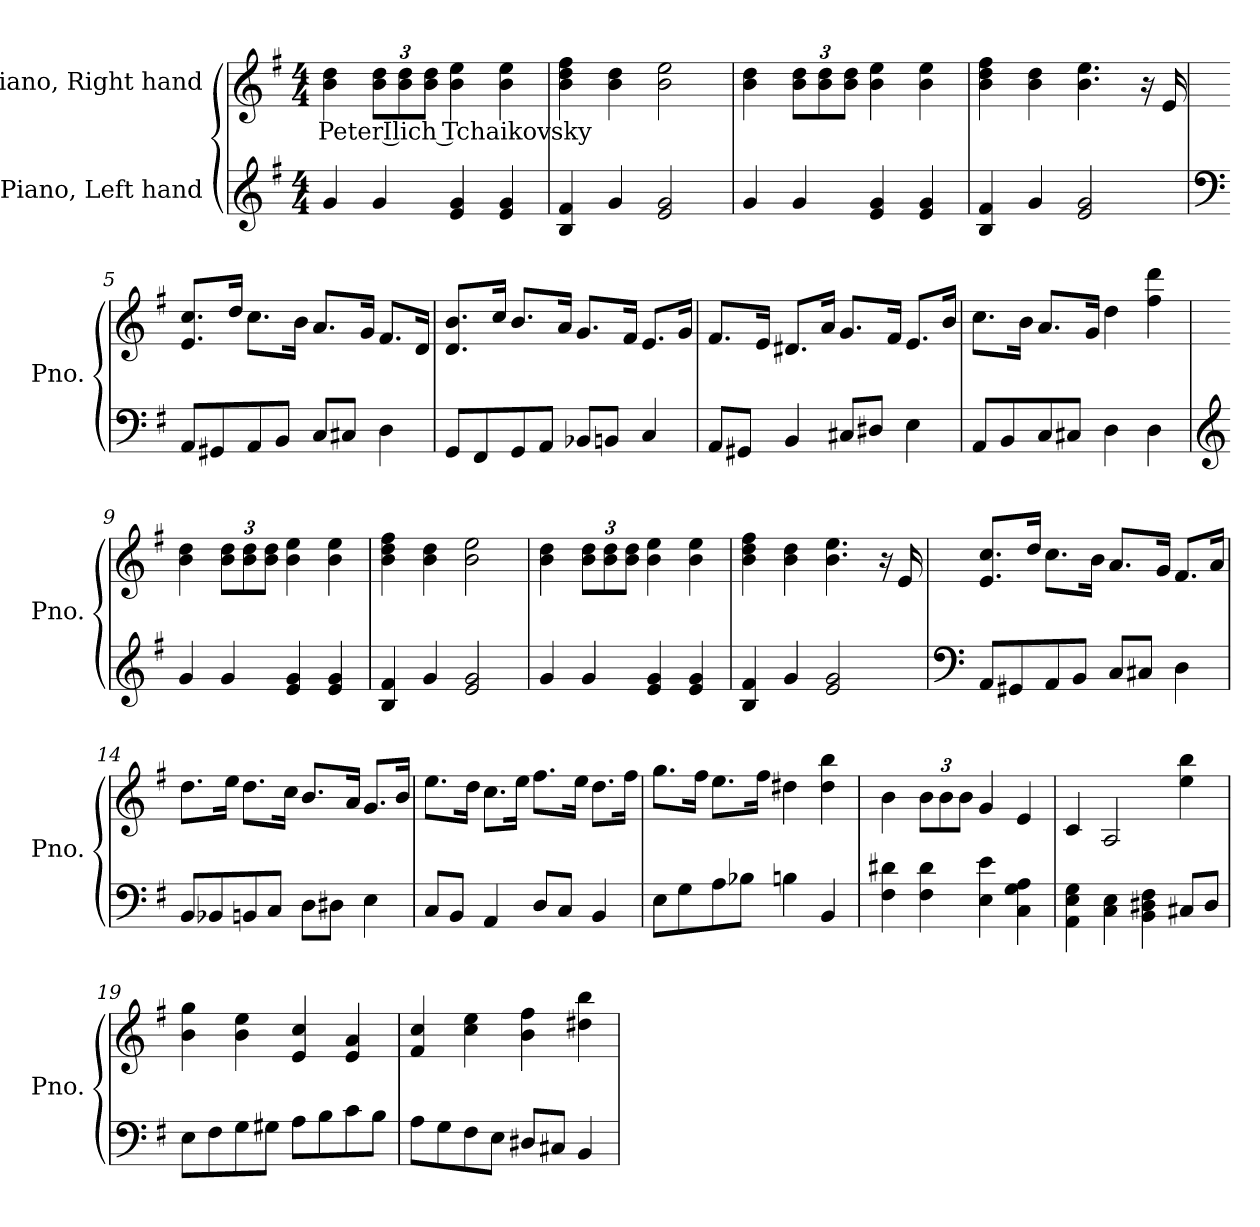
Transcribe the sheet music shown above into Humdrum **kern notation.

**kern	**kern	**text
*part2	*part1	*part1
*staff2	*staff1	*staff1
*I"Piano, Left hand	*I"Piano, Right hand	*
*I'Pno.	*I'Pno.	*
*clefG2	*clefG2	*
*k[f#]	*k[f#]	*
*M4/4	*M4/4	*
*MM120	*MM120	*
=1	=1	=1
!	!	!LO:LY:b
4g/	4b\ 4dd\	Peter Ilich Tchaikovsky
*	*Xbrackettup	*
4g/	12b\ 12dd\L	.
.	12b\ 12dd\	.
.	12b\ 12dd\J	.
4e/ 4g/	4b\ 4ee\	.
4e/ 4g/	4b\ 4ee\	.
=2	=2	=2
4B/ 4f#/	4b\ 4dd\ 4ff#\	.
4g/	4b\ 4dd\	.
2e/ 2g/	2b\ 2ee\	.
=3	=3	=3
4g/	4b\ 4dd\	.
4g/	12b\ 12dd\L	.
.	12b\ 12dd\	.
.	12b\ 12dd\J	.
4e/ 4g/	4b\ 4ee\	.
4e/ 4g/	4b\ 4ee\	.
=4	=4	=4
4B/ 4f#/	4b\ 4dd\ 4ff#\	.
4g/	4b\ 4dd\	.
2e/ 2g/	4.b\ 4.ee\	.
.	16r	.
.	16e/	.
!!LO:LB:g=z
=5	=5	=5
*clefF4	*	*
8AA/L	8.e/ 8.cc/L	.
8GG#X/	.	.
.	16dd/Jk	.
8AA/	8.cc\L	.
8BB/J	.	.
.	16b\Jk	.
8C/L	8.a/L	.
8C#X/J	.	.
.	16g/Jk	.
4D\	8.f#/L	.
.	16d/Jk	.
=6	=6	=6
8GG/L	8.d/ 8.b/L	.
8FF#/	.	.
.	16cc/Jk	.
8GG/	8.b/L	.
8AA/J	.	.
.	16a/Jk	.
8BB-X/L	8.g/L	.
8BBn/J	.	.
.	16f#/Jk	.
4C/	8.e/L	.
.	16g/Jk	.
=7	=7	=7
8AA/L	8.f#/L	.
8GG#X/J	.	.
.	16e/Jk	.
4BB/	8.d#X/L	.
.	16a/Jk	.
8C#X/L	8.g/L	.
8D#X/J	.	.
.	16f#/Jk	.
4E\	8.e/L	.
.	16b/Jk	.
=8	=8	=8
8AA/L	8.cc\L	.
8BB/	.	.
.	16b\Jk	.
8C/	8.a/L	.
8C#X/J	.	.
.	16g/Jk	.
4D\	4dd\	.
4D\	4ff#\ 4ddd\	.
!!LO:LB:g=z
=9	=9	=9
*clefG2	*	*
4g/	4b\ 4dd\	.
4g/	12b\ 12dd\L	.
.	12b\ 12dd\	.
.	12b\ 12dd\J	.
4e/ 4g/	4b\ 4ee\	.
4e/ 4g/	4b\ 4ee\	.
=10	=10	=10
4B/ 4f#/	4b\ 4dd\ 4ff#\	.
4g/	4b\ 4dd\	.
2e/ 2g/	2b\ 2ee\	.
=11	=11	=11
4g/	4b\ 4dd\	.
4g/	12b\ 12dd\L	.
.	12b\ 12dd\	.
.	12b\ 12dd\J	.
4e/ 4g/	4b\ 4ee\	.
4e/ 4g/	4b\ 4ee\	.
=12	=12	=12
4B/ 4f#/	4b\ 4dd\ 4ff#\	.
4g/	4b\ 4dd\	.
2e/ 2g/	4.b\ 4.ee\	.
.	16r	.
.	16e/	.
=13	=13	=13
*clefF4	*	*
8AA/L	8.e/ 8.cc/L	.
8GG#X/	.	.
.	16dd/Jk	.
8AA/	8.cc\L	.
8BB/J	.	.
.	16b\Jk	.
8C/L	8.a/L	.
8C#X/J	.	.
.	16g/Jk	.
4D\	8.f#/L	.
.	16a/Jk	.
!!LO:LB:g=z
=14	=14	=14
8BB/L	8.dd\L	.
8BB-X/	.	.
.	16ee\Jk	.
8BBn/	8.dd\L	.
8C/J	.	.
.	16cc\Jk	.
8D\L	8.b/L	.
8D#X\J	.	.
.	16a/Jk	.
4E\	8.g/L	.
.	16b/Jk	.
=15	=15	=15
8C/L	8.ee\L	.
8BB/J	.	.
.	16dd\Jk	.
4AA/	8.cc\L	.
.	16ee\Jk	.
8D/L	8.ff#\L	.
8C/J	.	.
.	16ee\Jk	.
4BB/	8.dd\L	.
.	16ff#\Jk	.
=16	=16	=16
8E\L	8.gg\L	.
8G\	.	.
.	16ff#\Jk	.
8A\	8.ee\L	.
8B-X\J	.	.
.	16ff#\Jk	.
4Bn\	4dd#X\	.
4BB/	4dd#\ 4bb\	.
=17	=17	=17
4F#\ 4d#X\	4b\	.
4F#\ 4d#\	12b\L	.
.	12b\	.
.	12b\J	.
4E\ 4e\	4g/	.
4C\ 4G\ 4A\	4e/	.
!!LO:LB:g=z
=18	=18	=18
4AA\ 4E\ 4G\	4c/	.
4C\ 4E\	2A/	.
4BB\ 4D#X\ 4F#\	.	.
8C#X/L	4ee\ 4bb\	.
8D#/J	.	.
=19	=19	=19
8E\L	4b\ 4gg\	.
8F#\	.	.
8G\	4b\ 4ee\	.
8G#X\J	.	.
8A\L	4e/ 4cc/	.
8B\	.	.
8c\	4e/ 4a/	.
8B\J	.	.
=20	=20	=20
8A\L	4f#/ 4cc/	.
8G\	.	.
8F#\	4cc\ 4ee\	.
8E\J	.	.
8D#X/L	4b\ 4ff#\	.
8C#X/J	.	.
4BB/	4dd#X\ 4bb\	.
=	=	=
*-	*-	*-
